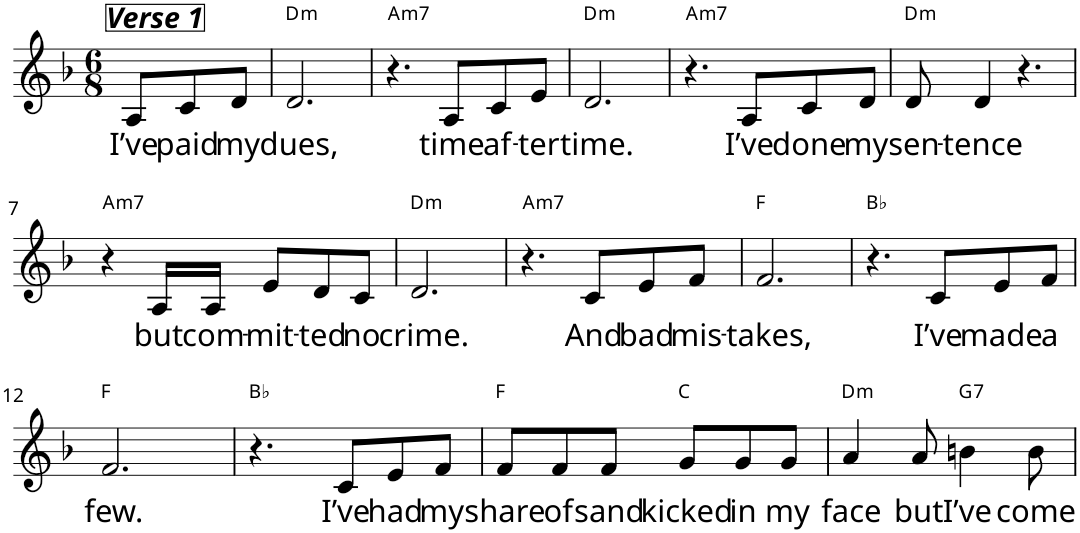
**kern	**text	**harte
*part1	*part1	*part1
*staff1	*staff1	*
*I"P1	*	*
*clefG2	*	*
*k[b-]	*	*
*F:	*	*
*M6/8	*	*
=1	=1	=1
!LO:TX:a:Bi:t=Verse 1	!	!
!	!LO:LY:b	!
8A/L	I’ve	.
!	!LO:LY:b	!
8c/	paid	.
!	!LO:LY:b	!
8d/J	my	.
=2	=2	=2
!	!LO:LY:b	!LO:H:kt=m
2.d/	dues,	D:min
=3	=3	=3
!	!	!LO:H:kt=m7
4.r	.	A:min7
!	!LO:LY:b	!
8A/L	time	.
!	!LO:LY:b	!
8c/	af-	.
!	!LO:LY:b	!
8e/J	-ter	.
=4	=4	=4
!	!LO:LY:b	!LO:H:kt=m
2.d/	time.	D:min
=5	=5	=5
!	!	!LO:H:kt=m7
4.r	.	A:min7
!	!LO:LY:b	!
8A/L	I’ve	.
!	!LO:LY:b	!
8c/	done	.
!	!LO:LY:b	!
8d/J	my	.
=6	=6	=6
!	!LO:LY:b	!LO:H:kt=m
8d/	sen-	D:min
!	!LO:LY:b	!
4d/	-tence	.
4.r	.	.
!!LO:LB:g=z
=7	=7	=7
!	!	!LO:H:kt=m7
4r	.	A:min7
!	!LO:LY:b	!
16A/LL	but	.
!	!LO:LY:b	!
16A/JJ	com-	.
!	!LO:LY:b	!
8e/L	-mit-	.
!	!LO:LY:b	!
8d/	-ted	.
!	!LO:LY:b	!
8c/J	no	.
=8	=8	=8
!	!LO:LY:b	!LO:H:kt=m
2.d/	crime.	D:min
=9	=9	=9
!	!	!LO:H:kt=m7
4.r	.	A:min7
!	!LO:LY:b	!
8c/L	And	.
!	!LO:LY:b	!
8e/	bad	.
!	!LO:LY:b	!
8f/J	mis-	.
=10	=10	=10
!	!LO:LY:b	!
2.f/	-takes,	F:maj
=11	=11	=11
4.r	.	Bb:maj
!	!LO:LY:b	!
8c/L	I’ve	.
!	!LO:LY:b	!
8e/	made	.
!	!LO:LY:b	!
8f/J	a	.
!!LO:LB:g=z
=12	=12	=12
!	!LO:LY:b	!
2.f/	few.	F:maj
=13	=13	=13
4.r	.	Bb:maj
!	!LO:LY:b	!
8c/L	I’ve	.
!	!LO:LY:b	!
8e/	had	.
!	!LO:LY:b	!
8f/J	my	.
=14	=14	=14
!	!LO:LY:b	!
8f/L	share	F:maj
!	!LO:LY:b	!
8f/	of	.
!	!LO:LY:b	!
8f/J	sand	.
!	!LO:LY:b	!
8g/L	kicked	C:maj
!	!LO:LY:b	!
8g/	in	.
!	!LO:LY:b	!
8g/J	my	.
=15	=15	=15
!	!LO:LY:b	!LO:H:kt=m
4a/	face	D:min
!	!LO:LY:b	!
8a/	but	.
!	!LO:LY:b	!LO:H:kt=7
4bn\	I’ve	G:7
!	!LO:LY:b	!
8b\	come	.
=	=	=
*-	*-	*-
